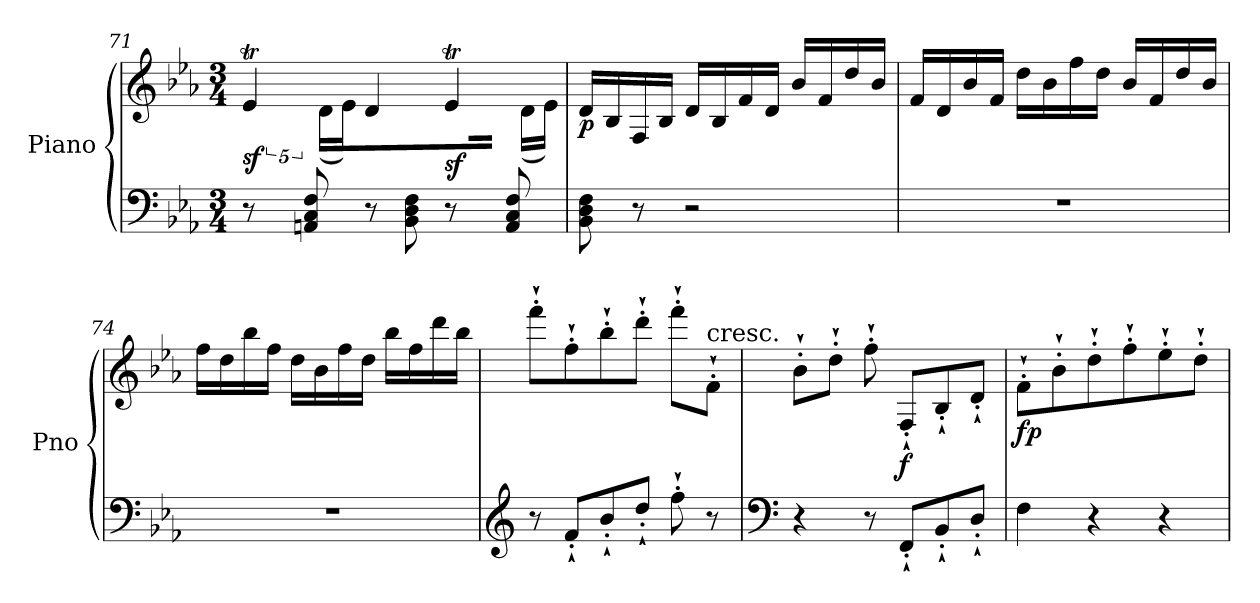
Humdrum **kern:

**kern	**kern	**dynam
*part1	*part1	*part1
*staff2	*staff1	*staff1/2
*I"Piano	*	*
*I'Pno	*	*
*clefF4	*clefG2	*
*k[b-e-a-]	*k[b-e-a-]	*
*E-:	*E-:	*
*M3/4	*M3/4	*
=71	=71	=71
*	*^	*
!	!	!	!LO:DY:b
8r	4e-T/	20ryy	sf
*	*	*Xtuplet	*
.	.	20fLLyy	.
.	.	20e-JJyy	.
8AAn/ 8C/ 8F/	.	.	.
.	.	(<20d\LL	.
.	.	20e-\)	.
8r	4d/	5.ryy	.
8BB-\ 8D\ 8F\	.	.	.
!	!	!	!LO:DY:b
8r	4e-T/	.	sf
.	.	20fyy	.
.	.	20e-JJyy	.
8AA/ 8C/ 8F/	.	.	.
.	.	(<20d\LL	.
.	.	20e-\JJ)	.
!!LO:LB:g=z
=72	=72	=72	=72
!	!	!	!LO:DY:b
*	*v	*v	*
8BB-\ 8D\ 8F\	16d/LL	p
.	16B-/	.
8r	16F/	.
.	16B-/JJ	.
2r	16d/LL	.
.	16B-/	.
.	16f/	.
.	16d/JJ	.
.	16b-/LL	.
.	16f/	.
.	16dd/	.
.	16b-/JJ	.
=73	=73	=73
2.r	16f/LL	.
.	16d/	.
.	16b-/	.
.	16f/JJ	.
.	16dd\LL	.
.	16b-\	.
.	16ff\	.
.	16dd\JJ	.
.	16b-/LL	.
.	16f/	.
.	16dd/	.
.	16b-/JJ	.
=74	=74	=74
2.r	16ff\LL	.
.	16dd\	.
.	16bb-\	.
.	16ff\JJ	.
.	16dd\LL	.
.	16b-\	.
.	16ff\	.
.	16dd\JJ	.
.	16bb-\LL	.
.	16ff\	.
.	16ddd\	.
.	16bb-\JJ	.
=75	=75	=75
*clefG2	*	*
8r	8fff'`\L	.
8f'`/L	8ff'`\	.
8b-'`/	8bb-'`\	.
8dd'`/J	8ddd'`\J	.
8ff'`\	8fff'`\L	.
!	!LO:TX:a:t=cresc.	!
8r	8f'`\J	.
!!LO:PB:g=z
=76	=76	=76
*clefF4	*	*
4r	8b-'`\L	.
.	8dd'`\J	.
8r	8ff'`\	.
!	!	!LO:DY:b
8FF'`/L	8F'`/L	f
8BB-'`/	8B-'`/	.
8D'`/J	8d'`/J	.
=77	=77	=77
!	!	!LO:DY:b
4F\	8f'`\L	fp
.	8b-'`\	.
4r	8dd'`\	.
.	8ff'`\	.
4r	8ee-'`\	.
.	8dd'`\J	.
=	=	=
*-	*-	*-
